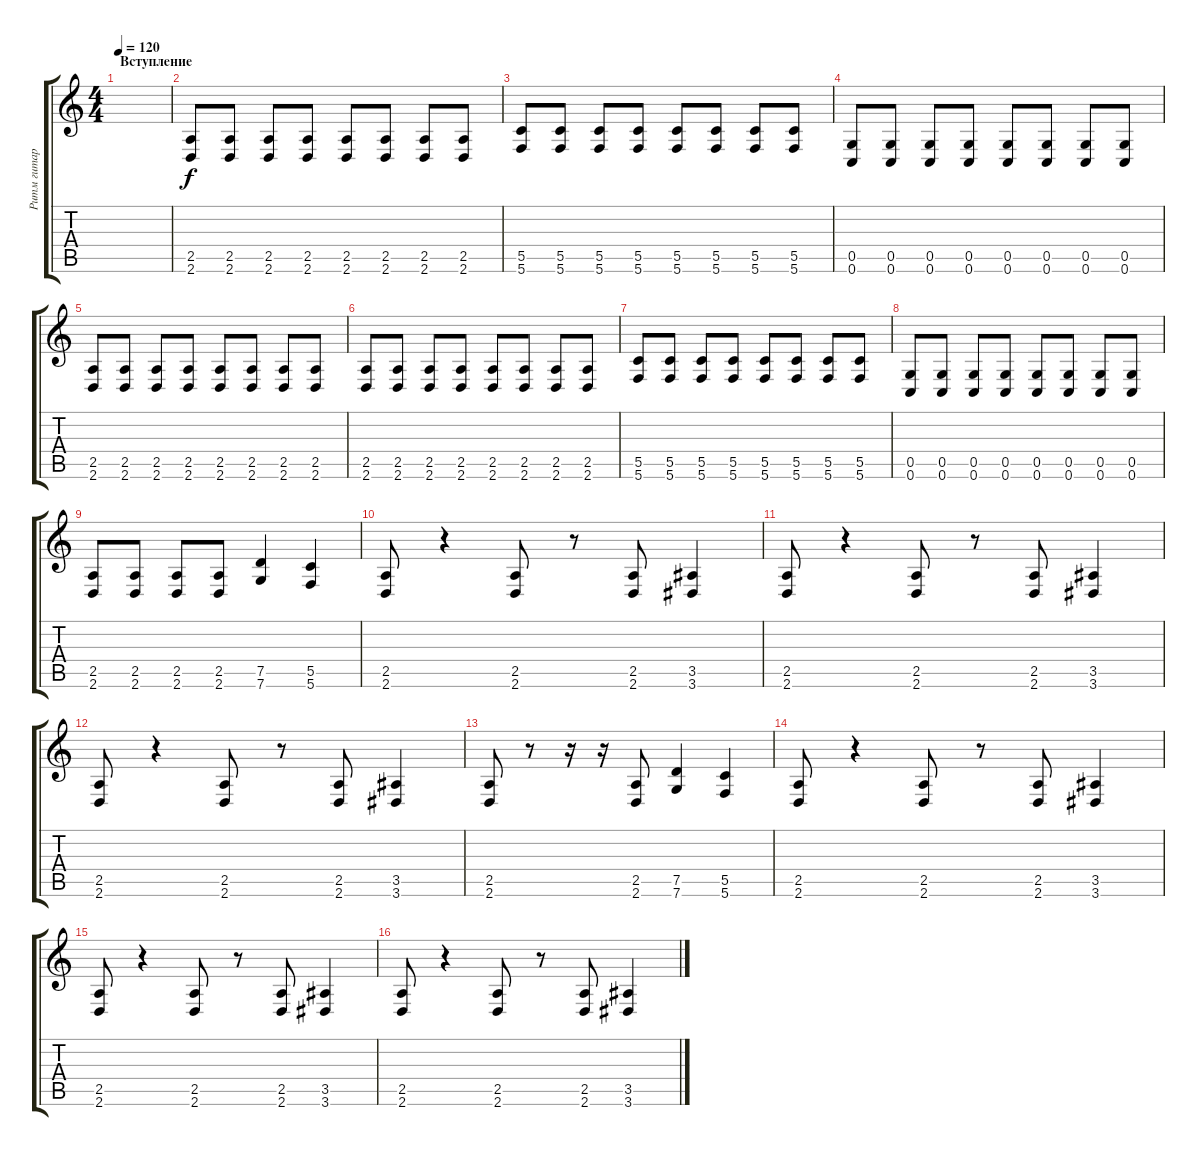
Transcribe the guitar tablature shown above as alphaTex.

\track ("Ритм гитара" "Ритм гитар") {instrument overdrivenguitar}
\staff {score tabs}
\tuning (D4 A3 F3 C3 G2 C2) {hide}
\ts (4 4)
\section ("" "Вступление")
\tempo 120
\clef g2
\ks c
|
(2.5 2.6).8 (2.5 2.6).8 (2.5 2.6).8 (2.5 2.6).8 (2.5 2.6).8 (2.5 2.6).8 (2.5 2.6).8 (2.5 2.6).8 |
(5.5 5.6).8 (5.5 5.6).8 (5.5 5.6).8 (5.5 5.6).8 (5.5 5.6).8 (5.5 5.6).8 (5.5 5.6).8 (5.5 5.6).8 |
(0.5 0.6).8 (0.5 0.6).8 (0.5 0.6).8 (0.5 0.6).8 (0.5 0.6).8 (0.5 0.6).8 (0.5 0.6).8 (0.5 0.6).8 |
(2.5 2.6).8 (2.5 2.6).8 (2.5 2.6).8 (2.5 2.6).8 (2.5 2.6).8 (2.5 2.6).8 (2.5 2.6).8 (2.5 2.6).8 |
(2.5 2.6).8 (2.5 2.6).8 (2.5 2.6).8 (2.5 2.6).8 (2.5 2.6).8 (2.5 2.6).8 (2.5 2.6).8 (2.5 2.6).8 |
(5.5 5.6).8 (5.5 5.6).8 (5.5 5.6).8 (5.5 5.6).8 (5.5 5.6).8 (5.5 5.6).8 (5.5 5.6).8 (5.5 5.6).8 |
(0.5 0.6).8 (0.5 0.6).8 (0.5 0.6).8 (0.5 0.6).8 (0.5 0.6).8 (0.5 0.6).8 (0.5 0.6).8 (0.5 0.6).8 |
(2.5 2.6).8 (2.5 2.6).8 (2.5 2.6).8 (2.5 2.6).8 (7.5 7.6).4 (5.5 5.6).4 |
(2.5 2.6).8 r.4 (2.5 2.6).8 r.8 (2.5 2.6).8 (3.5 3.6).4 |
(2.5 2.6).8 r.4 (2.5 2.6).8 r.8 (2.5 2.6).8 (3.5 3.6).4 |
(2.5 2.6).8 r.4 (2.5 2.6).8 r.8 (2.5 2.6).8 (3.5 3.6).4 |
(2.5 2.6).8 r.8 r.16 r.16 (2.5 2.6).8 (7.5 7.6).4 (5.5 5.6).4 |
(2.5 2.6).8 r.4 (2.5 2.6).8 r.8 (2.5 2.6).8 (3.5 3.6).4 |
(2.5 2.6).8 r.4 (2.5 2.6).8 r.8 (2.5 2.6).8 (3.5 3.6).4 |
(2.5 2.6).8 r.4 (2.5 2.6).8 r.8 (2.5 2.6).8 (3.5 3.6).4
